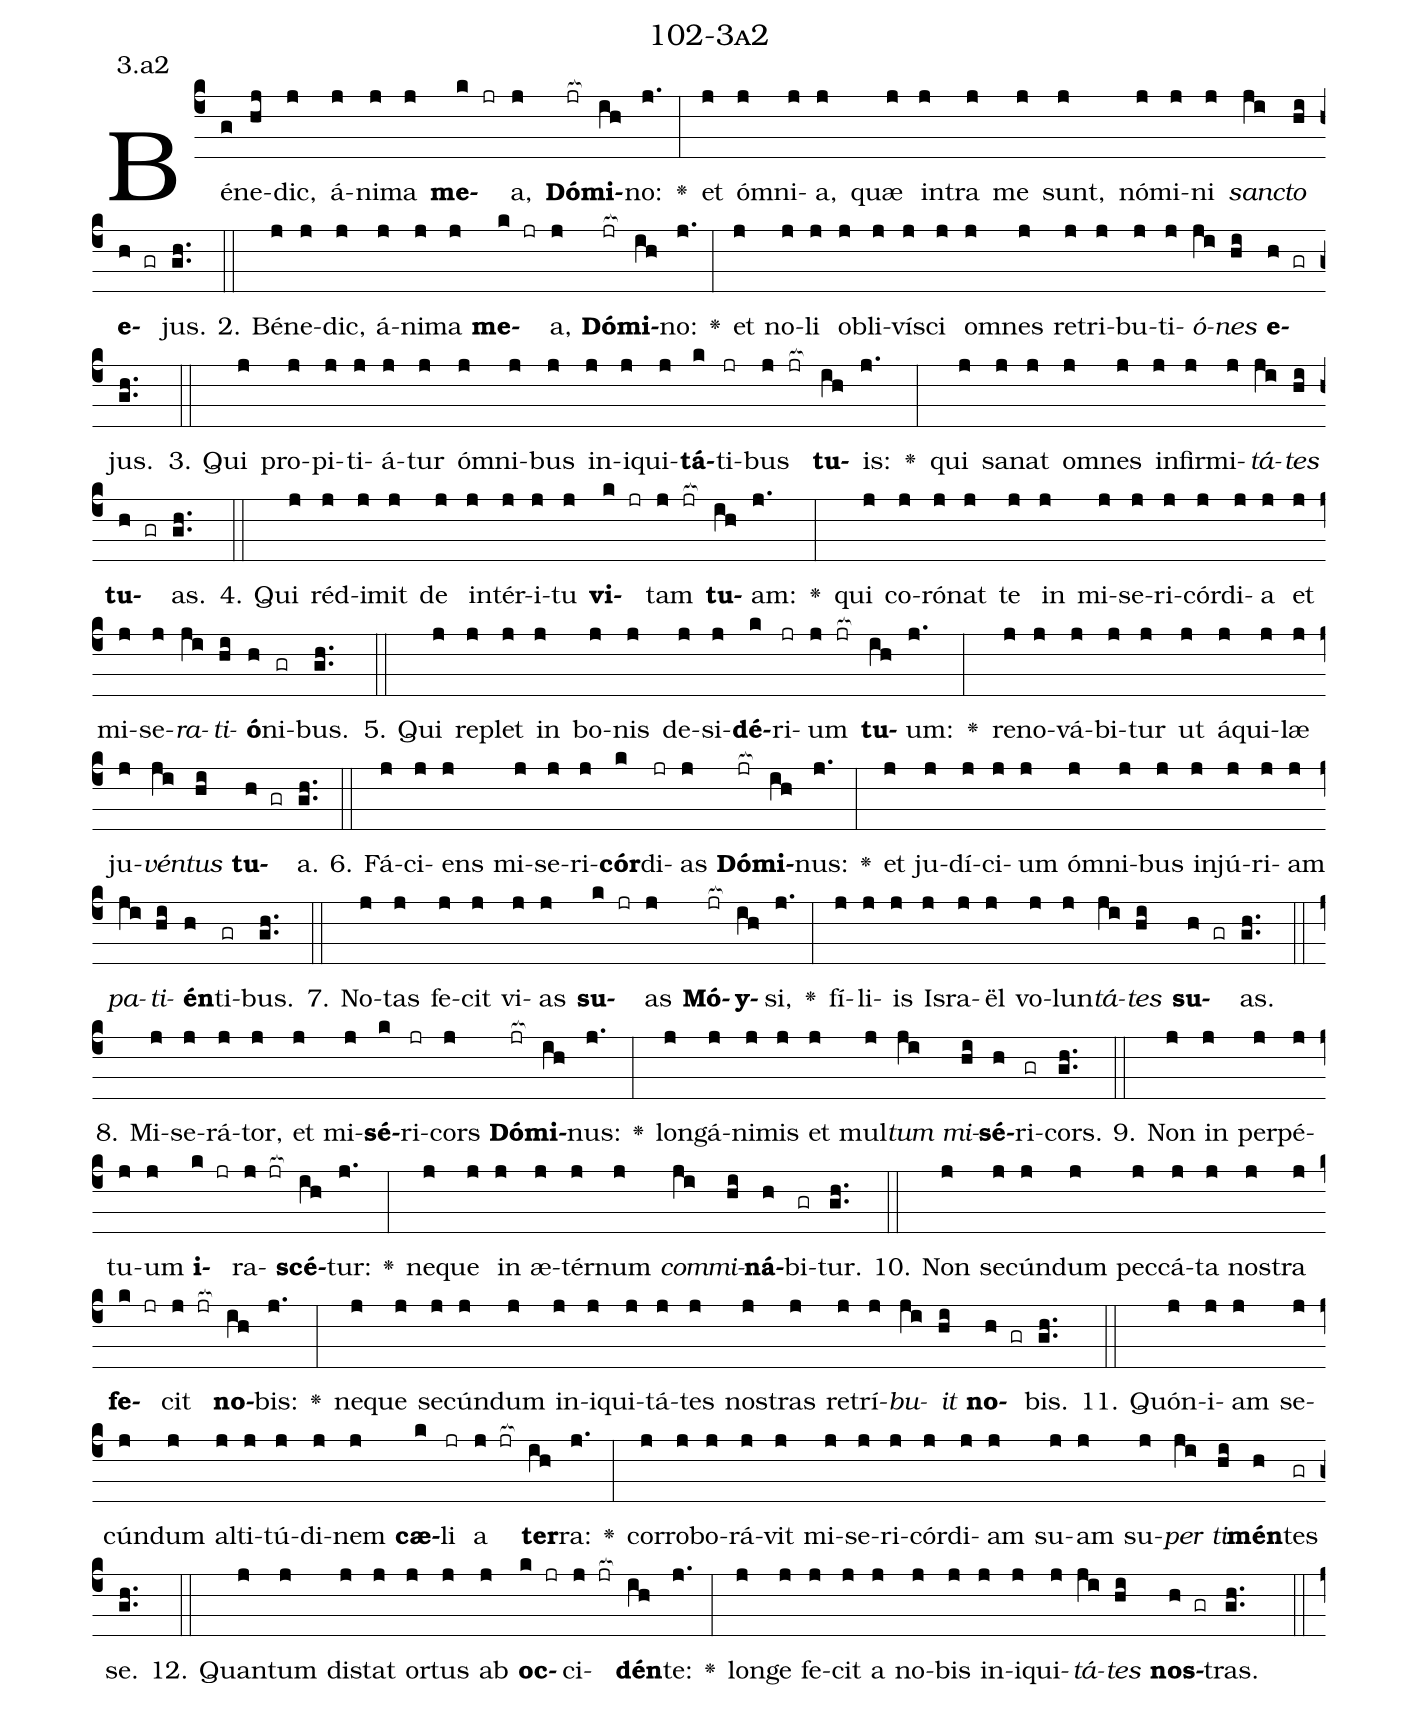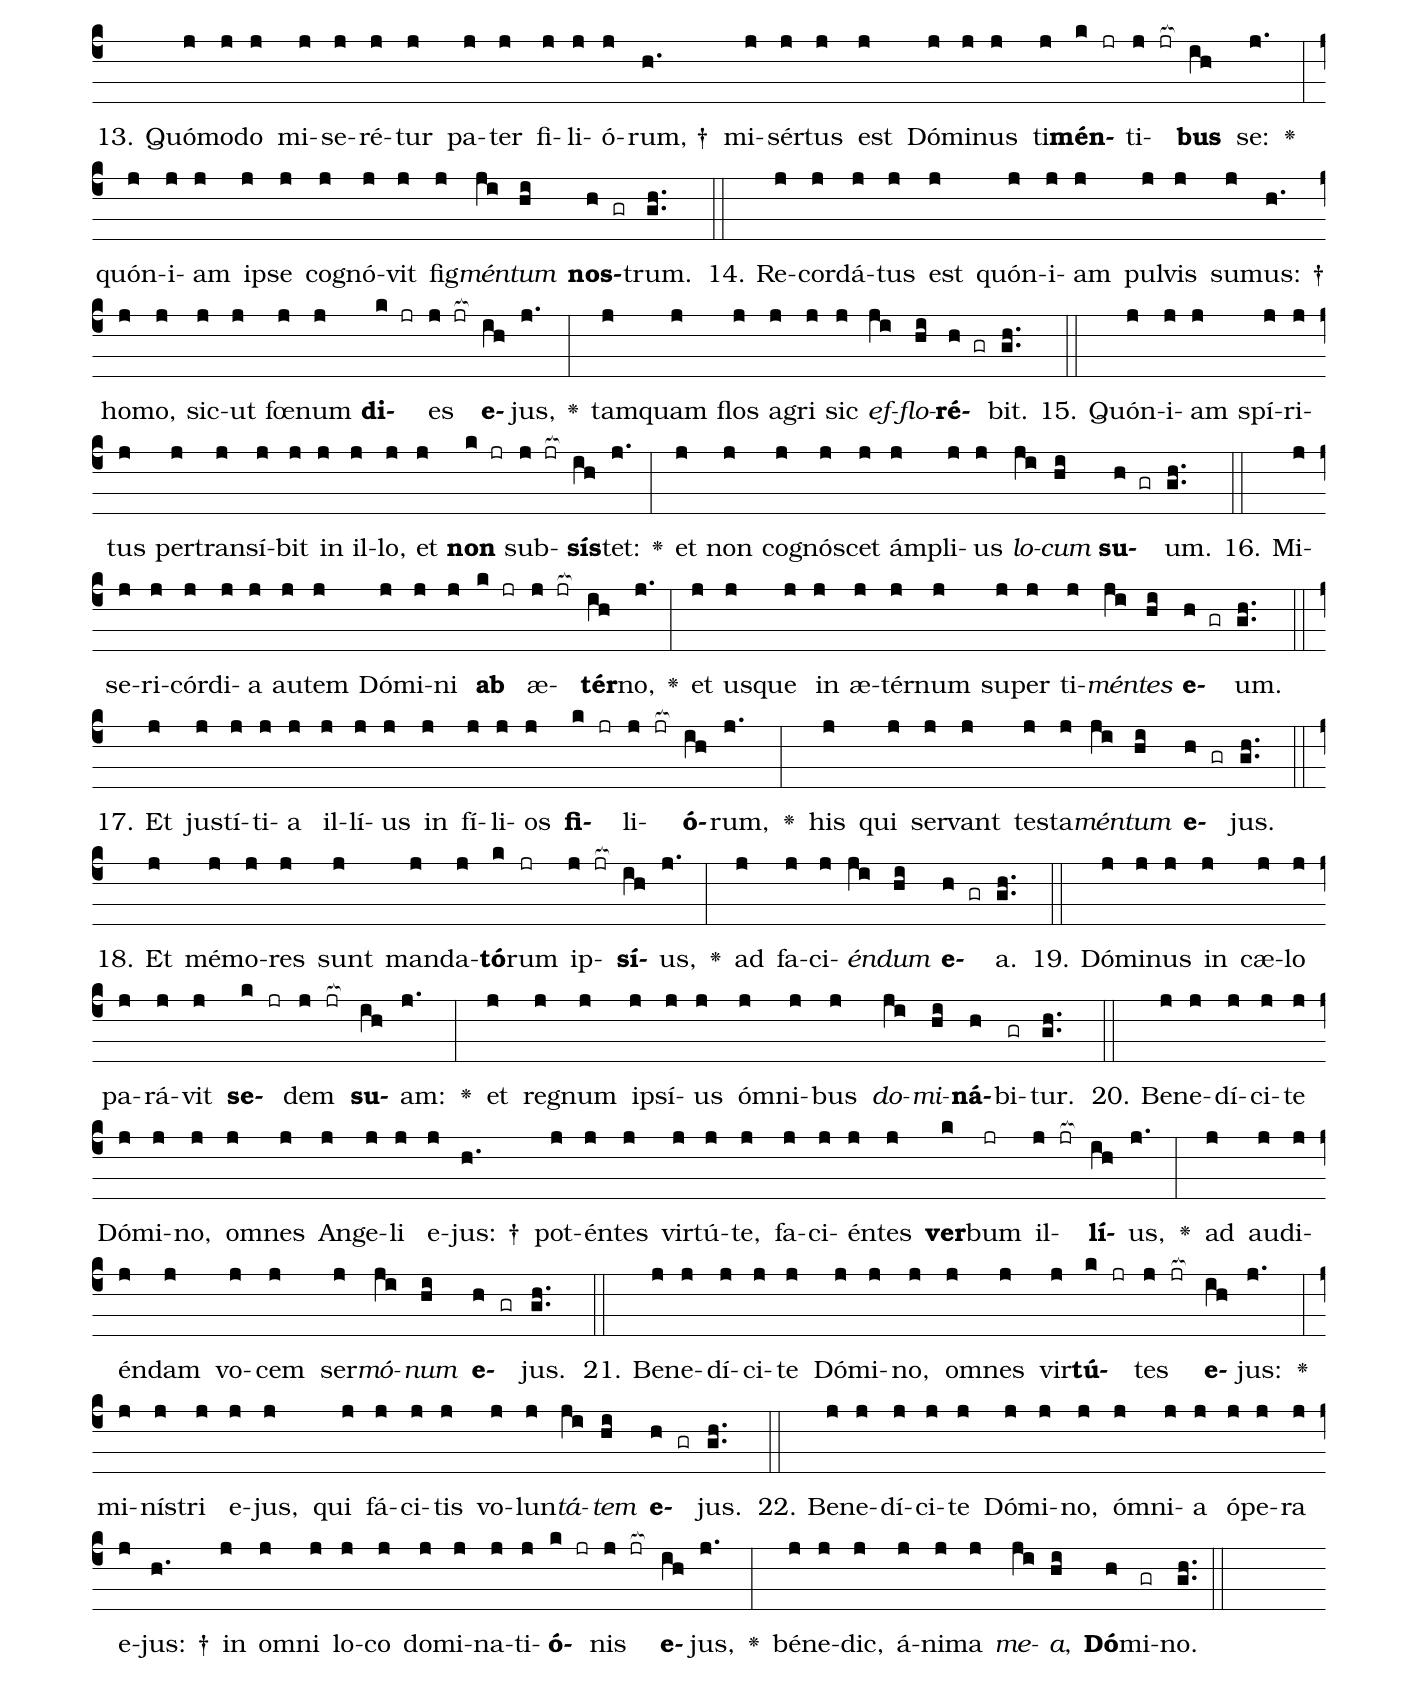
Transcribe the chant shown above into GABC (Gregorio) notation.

name: 102-3a2;
annotation: 3.a2;
%%
(c4)Bé(g)ne(hj)dic,(j) á(j)ni(j)ma(j) <b>me</b>(k jr)a,(j) <b>Dó</b>(jr[ocb:1{])<b>mi</b>(ih[ocb:0}])no:(j.) <v>\greheightstar</v>(:) et(j) óm(j)ni(j)a,(j) quæ(j) in(j)tra(j) me(j) sunt,(j) nó(j)mi(j)ni(j) <i>sanc</i>(ji)<i>to</i>(hi) <b>e</b>(h gr)jus.(gh..) (::)
2. Bé(j)ne(j)dic,(j) á(j)ni(j)ma(j) <b>me</b>(k jr)a,(j) <b>Dó</b>(jr[ocb:1{])<b>mi</b>(ih[ocb:0}])no:(j.) <v>\greheightstar</v>(:) et(j) no(j)li(j) ob(j)li(j)ví(j)sci(j) om(j)nes(j) re(j)tri(j)bu(j)ti(j)<i>ó</i>(ji)<i>nes</i>(hi) <b>e</b>(h gr)jus.(gh..) (::)
3. Qui(j) pro(j)pi(j)ti(j)á(j)tur(j) óm(j)ni(j)bus(j) in(j)i(j)qui(j)<b>tá</b>(k)ti(jr)bus(j jr[ocb:1{]) <b>tu</b>(ih[ocb:0}])is:(j.) <v>\greheightstar</v>(:) qui(j) sa(j)nat(j) om(j)nes(j) in(j)fir(j)mi(j)<i>tá</i>(ji)<i>tes</i>(hi) <b>tu</b>(h gr)as.(gh..) (::)
4. Qui(j) réd(j)i(j)mit(j) de(j) in(j)tér(j)i(j)tu(j) <b>vi</b>(k jr)tam(j jr[ocb:1{]) <b>tu</b>(ih[ocb:0}])am:(j.) <v>\greheightstar</v>(:) qui(j) co(j)ró(j)nat(j) te(j) in(j) mi(j)se(j)ri(j)cór(j)di(j)a(j) et(j) mi(j)se(j)<i>ra</i>(ji)<i>ti</i>(hi)<b>ó</b>(h)ni(gr)bus.(gh..) (::)
5. Qui(j) re(j)plet(j) in(j) bo(j)nis(j) de(j)si(j)<b>dé</b>(k)ri(jr)um(j jr[ocb:1{]) <b>tu</b>(ih[ocb:0}])um:(j.) <v>\greheightstar</v>(:) re(j)no(j)vá(j)bi(j)tur(j) ut(j) á(j)qui(j)læ(j) ju(j)<i>vén</i>(ji)<i>tus</i>(hi) <b>tu</b>(h gr)a.(gh..) (::)
6. Fá(j)ci(j)ens(j) mi(j)se(j)ri(j)<b>cór</b>(k)di(jr)as(j) <b>Dó</b>(jr[ocb:1{])<b>mi</b>(ih[ocb:0}])nus:(j.) <v>\greheightstar</v>(:) et(j) ju(j)dí(j)ci(j)um(j) óm(j)ni(j)bus(j) in(j)jú(j)ri(j)am(j) <i>pa</i>(ji)<i>ti</i>(hi)<b>én</b>(h)ti(gr)bus.(gh..) (::)
7. No(j)tas(j) fe(j)cit(j) vi(j)as(j) <b>su</b>(k jr)as(j) <b>Mó</b>(jr[ocb:1{])<b>y</b>(ih[ocb:0}])si,(j.) <v>\greheightstar</v>(:) fí(j)li(j)is(j) Is(j)ra(j)ël(j) vo(j)lun(j)<i>tá</i>(ji)<i>tes</i>(hi) <b>su</b>(h gr)as.(gh..) (::)
8. Mi(j)se(j)rá(j)tor,(j) et(j) mi(j)<b>sé</b>(k)ri(jr)cors(j) <b>Dó</b>(jr[ocb:1{])<b>mi</b>(ih[ocb:0}])nus:(j.) <v>\greheightstar</v>(:) long(j)á(j)ni(j)mis(j) et(j) mul(j)<i>tum</i>(ji) <i>mi</i>(hi)<b>sé</b>(h)ri(gr)cors.(gh..) (::)
9. Non(j) in(j) per(j)pé(j)tu(j)um(j) <b>i</b>(k jr)ra(j jr[ocb:1{])<b>scé</b>(ih[ocb:0}])tur:(j.) <v>\greheightstar</v>(:) ne(j)que(j) in(j) æ(j)tér(j)num(j) <i>com</i>(ji)<i>mi</i>(hi)<b>ná</b>(h)bi(gr)tur.(gh..) (::)
10. Non(j) se(j)cún(j)dum(j) pec(j)cá(j)ta(j) nos(j)tra(j) <b>fe</b>(k jr)cit(j jr[ocb:1{]) <b>no</b>(ih[ocb:0}])bis:(j.) <v>\greheightstar</v>(:) ne(j)que(j) se(j)cún(j)dum(j) in(j)i(j)qui(j)tá(j)tes(j) nos(j)tras(j) re(j)trí(j)<i>bu</i>(ji)<i>it</i>(hi) <b>no</b>(h gr)bis.(gh..) (::)
11. Quón(j)i(j)am(j) se(j)cún(j)dum(j) al(j)ti(j)tú(j)di(j)nem(j) <b>cæ</b>(k)li(jr) a(j jr[ocb:1{]) <b>ter</b>(ih[ocb:0}])ra:(j.) <v>\greheightstar</v>(:) cor(j)ro(j)bo(j)rá(j)vit(j) mi(j)se(j)ri(j)cór(j)di(j)am(j) su(j)am(j) su(j)<i>per</i>(ji) <i>ti</i>(hi)<b>mén</b>(h)tes(gr) se.(gh..) (::)
12. Quan(j)tum(j) di(j)stat(j) or(j)tus(j) ab(j) <b>oc</b>(k jr)ci(j jr[ocb:1{])<b>dén</b>(ih[ocb:0}])te:(j.) <v>\greheightstar</v>(:) lon(j)ge(j) fe(j)cit(j) a(j) no(j)bis(j) in(j)i(j)qui(j)<i>tá</i>(ji)<i>tes</i>(hi) <b>nos</b>(h gr)tras.(gh..) (::)
13. Quó(j)mo(j)do(j) mi(j)se(j)ré(j)tur(j) pa(j)ter(j) fi(j)li(j)ó(j)rum, †(h.) mi(j)sér(j)tus(j) est(j) Dó(j)mi(j)nus(j) ti(j)<b>mén</b>(k jr)ti(j jr[ocb:1{])<b>bus</b>(ih[ocb:0}]) se:(j.) <v>\greheightstar</v>(:) quón(j)i(j)am(j) ip(j)se(j) co(j)gnó(j)vit(j) fig(j)<i>mén</i>(ji)<i>tum</i>(hi) <b>nos</b>(h gr)trum.(gh..) (::)
14. Re(j)cor(j)dá(j)tus(j) est(j) quón(j)i(j)am(j) pul(j)vis(j) su(j)mus: †(h.) ho(j)mo,(j) sic(j)ut(j) fœ(j)num(j) <b>di</b>(k jr)es(j jr[ocb:1{]) <b>e</b>(ih[ocb:0}])jus,(j.) <v>\greheightstar</v>(:) tam(j)quam(j) flos(j) a(j)gri(j) sic(j) <i>ef</i>(ji)<i>flo</i>(hi)<b>ré</b>(h gr)bit.(gh..) (::)
15. Quón(j)i(j)am(j) spí(j)ri(j)tus(j) per(j)trans(j)í(j)bit(j) in(j) il(j)lo,(j) et(j) <b>non</b>(k jr) sub(j jr[ocb:1{])<b>sís</b>(ih[ocb:0}])tet:(j.) <v>\greheightstar</v>(:) et(j) non(j) co(j)gnó(j)scet(j) ám(j)pli(j)us(j) <i>lo</i>(ji)<i>cum</i>(hi) <b>su</b>(h gr)um.(gh..) (::)
16. Mi(j)se(j)ri(j)cór(j)di(j)a(j) au(j)tem(j) Dó(j)mi(j)ni(j) <b>ab</b>(k jr) æ(j jr[ocb:1{])<b>tér</b>(ih[ocb:0}])no,(j.) <v>\greheightstar</v>(:) et(j) us(j)que(j) in(j) æ(j)tér(j)num(j) su(j)per(j) ti(j)<i>mén</i>(ji)<i>tes</i>(hi) <b>e</b>(h gr)um.(gh..) (::)
17. Et(j) jus(j)tí(j)ti(j)a(j) il(j)lí(j)us(j) in(j) fí(j)li(j)os(j) <b>fi</b>(k jr)li(j jr[ocb:1{])<b>ó</b>(ih[ocb:0}])rum,(j.) <v>\greheightstar</v>(:) his(j) qui(j) ser(j)vant(j) tes(j)ta(j)<i>mén</i>(ji)<i>tum</i>(hi) <b>e</b>(h gr)jus.(gh..) (::)
18. Et(j) mé(j)mo(j)res(j) sunt(j) man(j)da(j)<b>tó</b>(k)rum(jr) ip(j jr[ocb:1{])<b>sí</b>(ih[ocb:0}])us,(j.) <v>\greheightstar</v>(:) ad(j) fa(j)ci(j)<i>én</i>(ji)<i>dum</i>(hi) <b>e</b>(h gr)a.(gh..) (::)
19. Dó(j)mi(j)nus(j) in(j) cæ(j)lo(j) pa(j)rá(j)vit(j) <b>se</b>(k jr)dem(j jr[ocb:1{]) <b>su</b>(ih[ocb:0}])am:(j.) <v>\greheightstar</v>(:) et(j) re(j)gnum(j) ip(j)sí(j)us(j) óm(j)ni(j)bus(j) <i>do</i>(ji)<i>mi</i>(hi)<b>ná</b>(h)bi(gr)tur.(gh..) (::)
20. Be(j)ne(j)dí(j)ci(j)te(j) Dó(j)mi(j)no,(j) om(j)nes(j) An(j)ge(j)li(j) e(j)jus: †(h.) pot(j)én(j)tes(j) vir(j)tú(j)te,(j) fa(j)ci(j)én(j)tes(j) <b>ver</b>(k)bum(jr) il(j jr[ocb:1{])<b>lí</b>(ih[ocb:0}])us,(j.) <v>\greheightstar</v>(:) ad(j) au(j)di(j)én(j)dam(j) vo(j)cem(j) ser(j)<i>mó</i>(ji)<i>num</i>(hi) <b>e</b>(h gr)jus.(gh..) (::)
21. Be(j)ne(j)dí(j)ci(j)te(j) Dó(j)mi(j)no,(j) om(j)nes(j) vir(j)<b>tú</b>(k jr)tes(j jr[ocb:1{]) <b>e</b>(ih[ocb:0}])jus:(j.) <v>\greheightstar</v>(:) mi(j)nís(j)tri(j) e(j)jus,(j) qui(j) fá(j)ci(j)tis(j) vo(j)lun(j)<i>tá</i>(ji)<i>tem</i>(hi) <b>e</b>(h gr)jus.(gh..) (::)
22. Be(j)ne(j)dí(j)ci(j)te(j) Dó(j)mi(j)no,(j) óm(j)ni(j)a(j) ó(j)pe(j)ra(j) e(j)jus: †(h.) in(j) om(j)ni(j) lo(j)co(j) do(j)mi(j)na(j)ti(j)<b>ó</b>(k jr)nis(j jr[ocb:1{]) <b>e</b>(ih[ocb:0}])jus,(j.) <v>\greheightstar</v>(:) bé(j)ne(j)dic,(j) á(j)ni(j)ma(j) <i>me</i>(ji)<i>a</i>,(hi) <b>Dó</b>(h)mi(gr)no.(gh..) (::)
